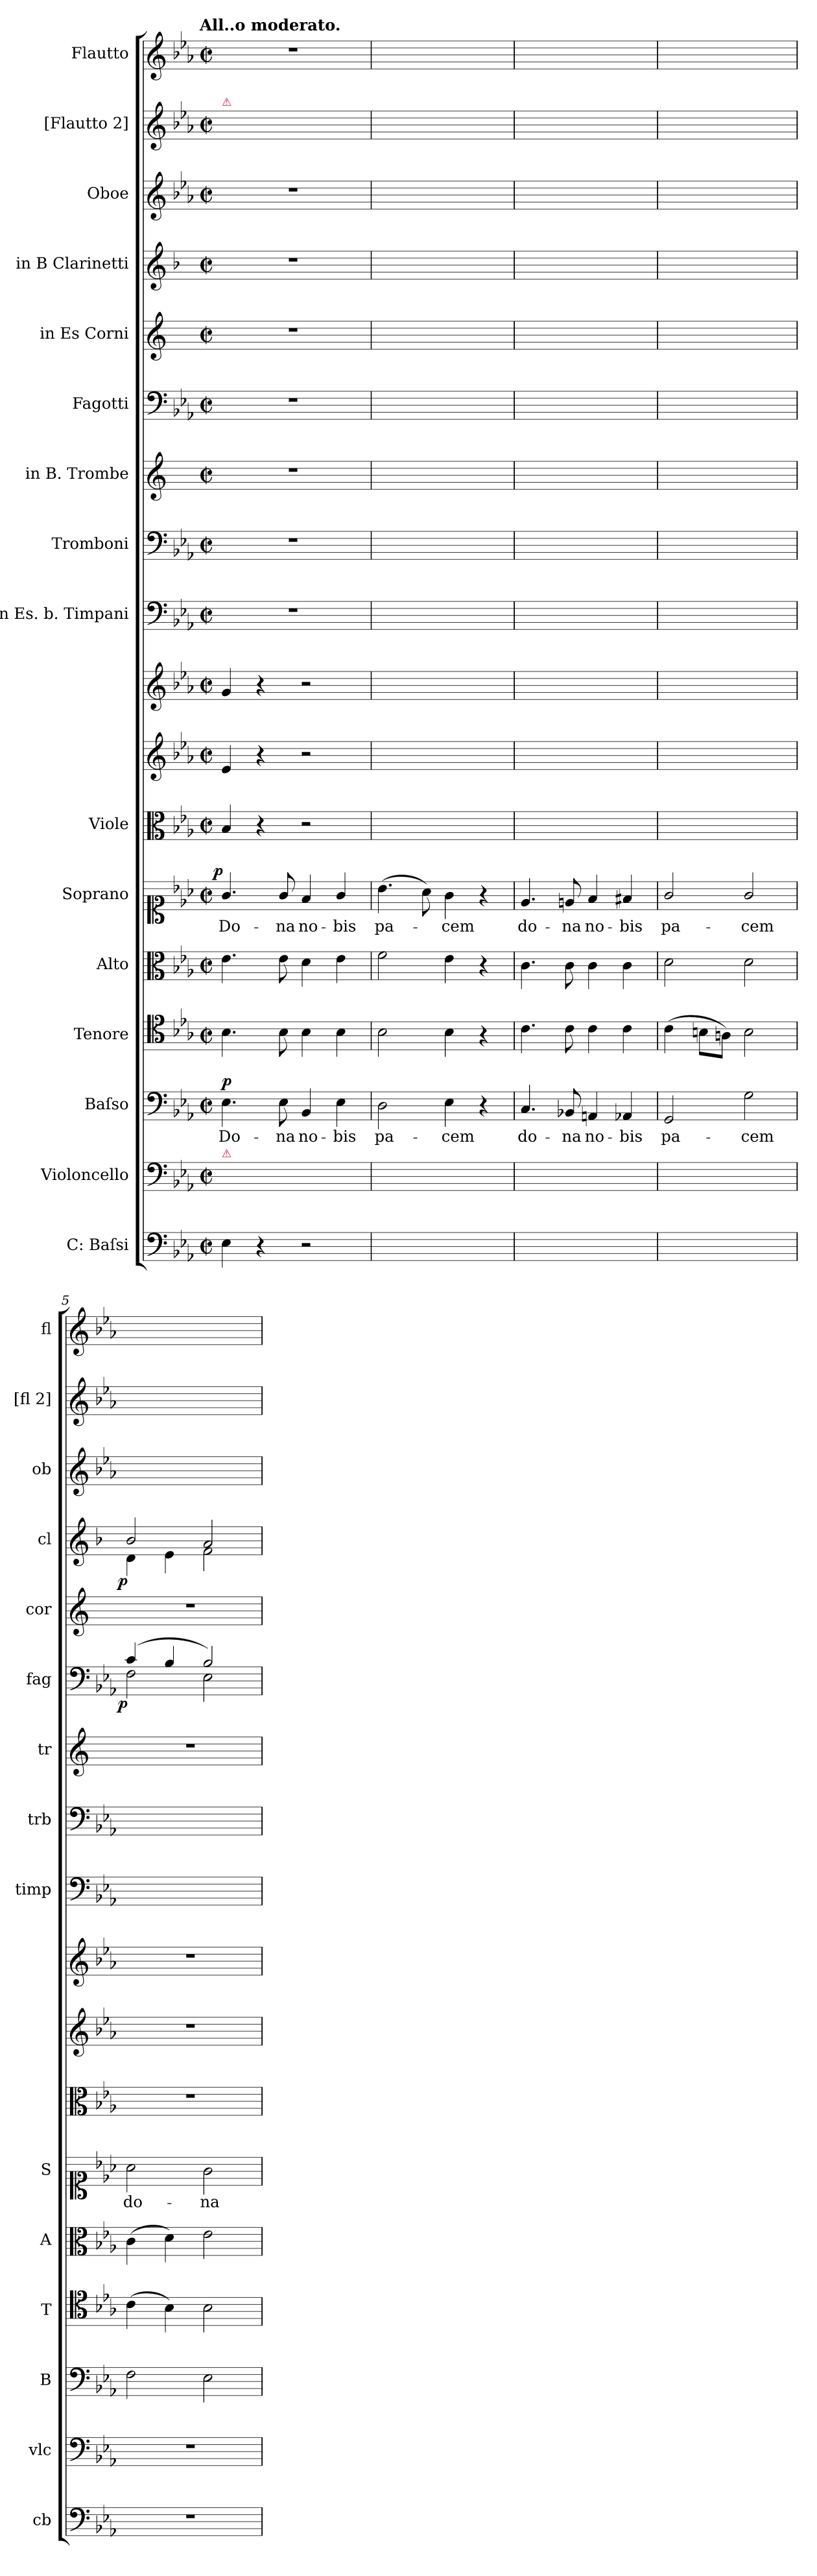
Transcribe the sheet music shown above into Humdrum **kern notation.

**kern	**kern	**kern	**text	**dynam	**kern	**kern	**kern	**text	**dynam	**kern	**kern	**kern	**kern	**kern	**kern	**kern	**dynam	**kern	**kern	**dynam	**kern	**kern	**kern
*part18	*part17	*part16	*part16	*part16	*part15	*part14	*part13	*part13	*part13	*part12	*part11	*part10	*part9	*part8	*part7	*part6	*part6	*part5	*part4	*part4	*part3	*part2	*part1
*staff18	*staff17	*staff16	*staff16	*staff16	*staff15	*staff14	*staff13	*staff13	*staff13	*staff12	*staff11	*staff10	*staff9	*staff8	*staff7	*staff6	*staff6	*staff5	*staff4	*staff4	*staff3	*staff2	*staff1
*I"C: Baſsi	*I"Violoncello	*I"Baſso	*	*	*I"Tenore	*I"Alto	*I"Soprano	*	*	*I"Viole	*	*	*I"in Es. b. Timpani	*I"Tromboni	*I"in B. Trombe	*I"Fagotti	*	*I"in Es Corni	*I"in B Clarinetti	*	*I"Oboe	*I"[Flautto 2]	*I"Flautto
*I'cb	*I'vlc	*I'B	*	*	*I'T	*I'A	*I'S	*	*	*	*	*	*I'timp	*I'trb	*I'tr	*I'fag	*	*I'cor	*I'cl	*	*I'ob	*I'[fl 2]	*I'fl
*clefF4	*clefF4	*clefF4	*	*	*clefC4	*clefC3	*clefC1	*	*	*clefC3	*clefG2	*clefG2	*clefF4	*clefF4	*clefG2	*clefF4	*	*clefG2	*clefG2	*	*clefG2	*clefG2	*clefG2
*	*	*	*	*	*	*	*	*	*	*	*	*	*	*	*ITrd1c2	*	*	*ITrd5c9	*ITrd1c2	*	*	*	*
*k[b-e-a-]	*k[b-e-a-]	*k[b-e-a-]	*	*	*k[b-e-a-]	*k[b-e-a-]	*k[b-e-a-]	*	*	*k[b-e-a-]	*k[b-e-a-]	*k[b-e-a-]	*k[b-e-a-]	*k[b-e-a-]	*k[b-e-]	*k[b-e-a-]	*	*k[b-e-a-]	*k[b-e-a-]	*	*k[b-e-a-]	*k[b-e-a-]	*k[b-e-a-]
!!LO:TX:omd:t=All..o moderato.
*M2/2	*M2/2	*M2/2	*	*	*M2/2	*M2/2	*M2/2	*	*	*M2/2	*M2/2	*M2/2	*M2/2	*M2/2	*M2/2	*M2/2	*	*M2/2	*M2/2	*	*M2/2	*M2/2	*M2/2
*met(c|)	*met(c|)	*met(c|)	*	*	*met(c|)	*met(c|)	*met(c|)	*	*	*met(c|)	*met(c|)	*met(c|)	*met(c|)	*met(c|)	*met(c|)	*met(c|)	*	*met(c|)	*met(c|)	*	*met(c|)	*met(c|)	*met(c|)
=1	=1	=1	=1	=1	=1	=1	=1	=1	=1	=1	=1	=1	=1	=1	=1	=1	=1	=1	=1	=1	=1	=1	=1
!	!	!	!	!	!	!	!	!	!	!	!	!	!	!	!	!	!	!	!	!	!	!LO:TX:a:color=crimson:t=⚠	!
!	!LO:TX:a:color=crimson:t=⚠	!	!	!	!	!	!	!	!	!	!	!	!	!	!	!	!	!	!	!	!	!	!
!	!	!	!	!LO:DY:a	!	!	!	!	!LO:DY:a:rj	!	!	!	!	!	!	!	!	!	!	!	!	!	!
4E-\	1ryy	4.E-\	Do-	p	4.B-\	4.e-\	4.g/	Do-	p	4B-/	4e-/	4g/	1r	1r	1r	1r	.	1r	1r	.	1r	1ryy	1r
4r	.	.	.	.	.	.	.	.	.	4r	4r	4r	.	.	.	.	.	.	.	.	.	.	.
.	.	8E-\	-na	.	8B-\	8e-\	8g/	-na	.	.	.	.	.	.	.	.	.	.	.	.	.	.	.
2r	.	4BB-/	no-	.	4B-\	4d\	4f/	no-	.	2r	2r	2r	.	.	.	.	.	.	.	.	.	.	.
.	.	4E-\	-bis	.	4B-\	4e-\	4g/	-bis	.	.	.	.	.	.	.	.	.	.	.	.	.	.	.
=2	=2	=2	=2	=2	=2	=2	=2	=2	=2	=2	=2	=2	=2	=2	=2	=2	=2	=2	=2	=2	=2	=2	=2
1ryy	1ryy	2D\	pa-	.	2B-\	2f\	(4.b-\	pa-	.	1ryy	1ryy	1ryy	1ryy	1ryy	1ryy	1ryy	.	1ryy	1ryy	.	1ryy	1ryy	1ryy
.	.	.	.	.	.	.	8a-\)	.	.	.	.	.	.	.	.	.	.	.	.	.	.	.	.
.	.	4E-\	-cem	.	4B-\	4e-\	4g\	-cem	.	.	.	.	.	.	.	.	.	.	.	.	.	.	.
.	.	4r	.	.	4r	4r	4r	.	.	.	.	.	.	.	.	.	.	.	.	.	.	.	.
=3	=3	=3	=3	=3	=3	=3	=3	=3	=3	=3	=3	=3	=3	=3	=3	=3	=3	=3	=3	=3	=3	=3	=3
1ryy	1ryy	4.C/	do-	.	4.c\	4.c\	4.e-/	do-	.	1ryy	1ryy	1ryy	1ryy	1ryy	1ryy	1ryy	.	1ryy	1ryy	.	1ryy	1ryy	1ryy
.	.	8BB-X/	-na	.	8c\	8c\	8en/	-na	.	.	.	.	.	.	.	.	.	.	.	.	.	.	.
.	.	4AAn/	no-	.	4c\	4c\	4f/	no-	.	.	.	.	.	.	.	.	.	.	.	.	.	.	.
.	.	4AA-X/	-bis	.	4c\	4c\	4f#X/	-bis	.	.	.	.	.	.	.	.	.	.	.	.	.	.	.
=4	=4	=4	=4	=4	=4	=4	=4	=4	=4	=4	=4	=4	=4	=4	=4	=4	=4	=4	=4	=4	=4	=4	=4
1ryy	1ryy	2GG/	pa-	.	(4c\	2d\	2g/	pa-	.	1ryy	1ryy	1ryy	1ryy	1ryy	1ryy	1ryy	.	1ryy	1ryy	.	1ryy	1ryy	1ryy
.	.	.	.	.	8Bn\L	.	.	.	.	.	.	.	.	.	.	.	.	.	.	.	.	.	.
.	.	.	.	.	8An\J)	.	.	.	.	.	.	.	.	.	.	.	.	.	.	.	.	.	.
.	.	2G\	-cem	.	2B\	2d\	2g/	-cem	.	.	.	.	.	.	.	.	.	.	.	.	.	.	.
=5	=5	=5	=5	=5	=5	=5	=5	=5	=5	=5	=5	=5	=5	=5	=5	=5	=5	=5	=5	=5	=5	=5	=5
*	*	*	*	*	*	*	*	*	*	*	*	*	*	*	*	*^	*	*	*^	*	*	*	*
!	!	!	!	!	!	!	!	!	!	!	!	!	!	!	!	!	!	!LO:DY:rj	!	!	!	!LO:DY:rj	!	!	!
1r	1r	2F\	.	.	(4c\	(4c\	2a-\	do-	.	1r	1r	1r	1ryy	1ryy	1r	(4c/	2F\	p	1r	2a-/	4c\	p	1ryy	1ryy	1ryy
.	.	.	.	.	4B-\)	4d\)	.	.	.	.	.	.	.	.	.	4B-/	.	.	.	.	4d\	.	.	.	.
.	.	2E-\	.	.	2B-\	2e-\	2g\	-na	.	.	.	.	.	.	.	2B-/)	2E-\	.	.	2g/	2e-\	.	.	.	.
*	*	*	*	*	*	*	*	*	*	*	*	*	*	*	*	*v	*v	*	*	*v	*v	*	*	*	*
=	=	=	=	=	=	=	=	=	=	=	=	=	=	=	=	=	=	=	=	=	=	=	=
*-	*-	*-	*-	*-	*-	*-	*-	*-	*-	*-	*-	*-	*-	*-	*-	*-	*-	*-	*-	*-	*-	*-	*-
